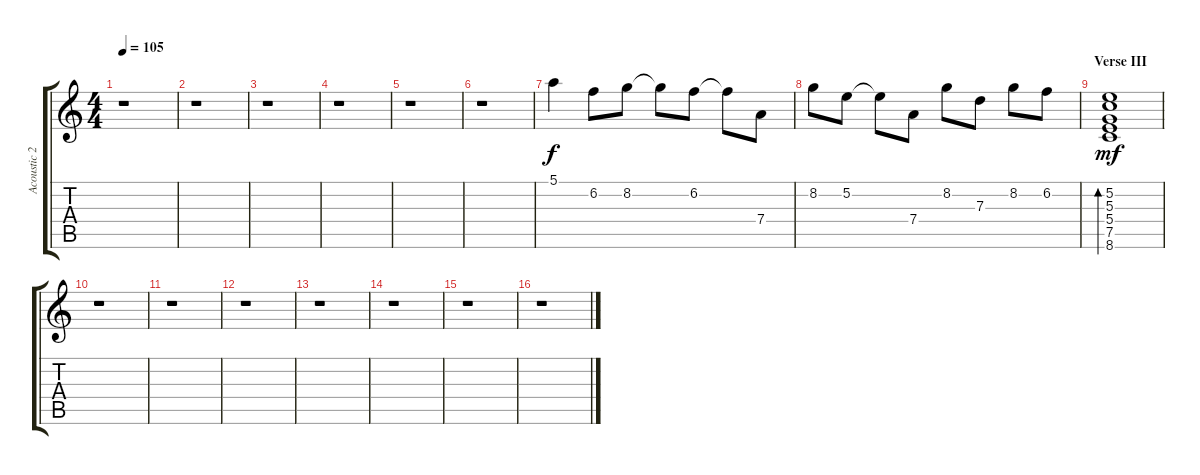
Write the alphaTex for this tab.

\track ("Acoustic 2" "Acoustic 2") {instrument acousticguitarsteel}
\staff {score tabs}
\tuning (E4 B3 G3 D3 A2 E2) {hide}
\ts (4 4)
\tempo 105
\clef g2
\ks c
r.1{dy f} |
r.1 |
r.1 |
r.1 |
r.1 |
r.1 |
5.1.4 6.2.8 8.2.8 8.2{t}.8 6.2.8 6.2{t}.8 7.4.8 |
8.2.8 5.2.8 5.2{t}.8 7.4.8 8.2.8 7.3.8 8.2.8 6.2.8 |
\section ("" "Verse III")
(5.2 5.3 5.4 7.5 8.6).1{bd 30 dy mf} |
r.1 |
r.1 |
r.1 |
r.1 |
r.1 |
r.1 |
r.1
